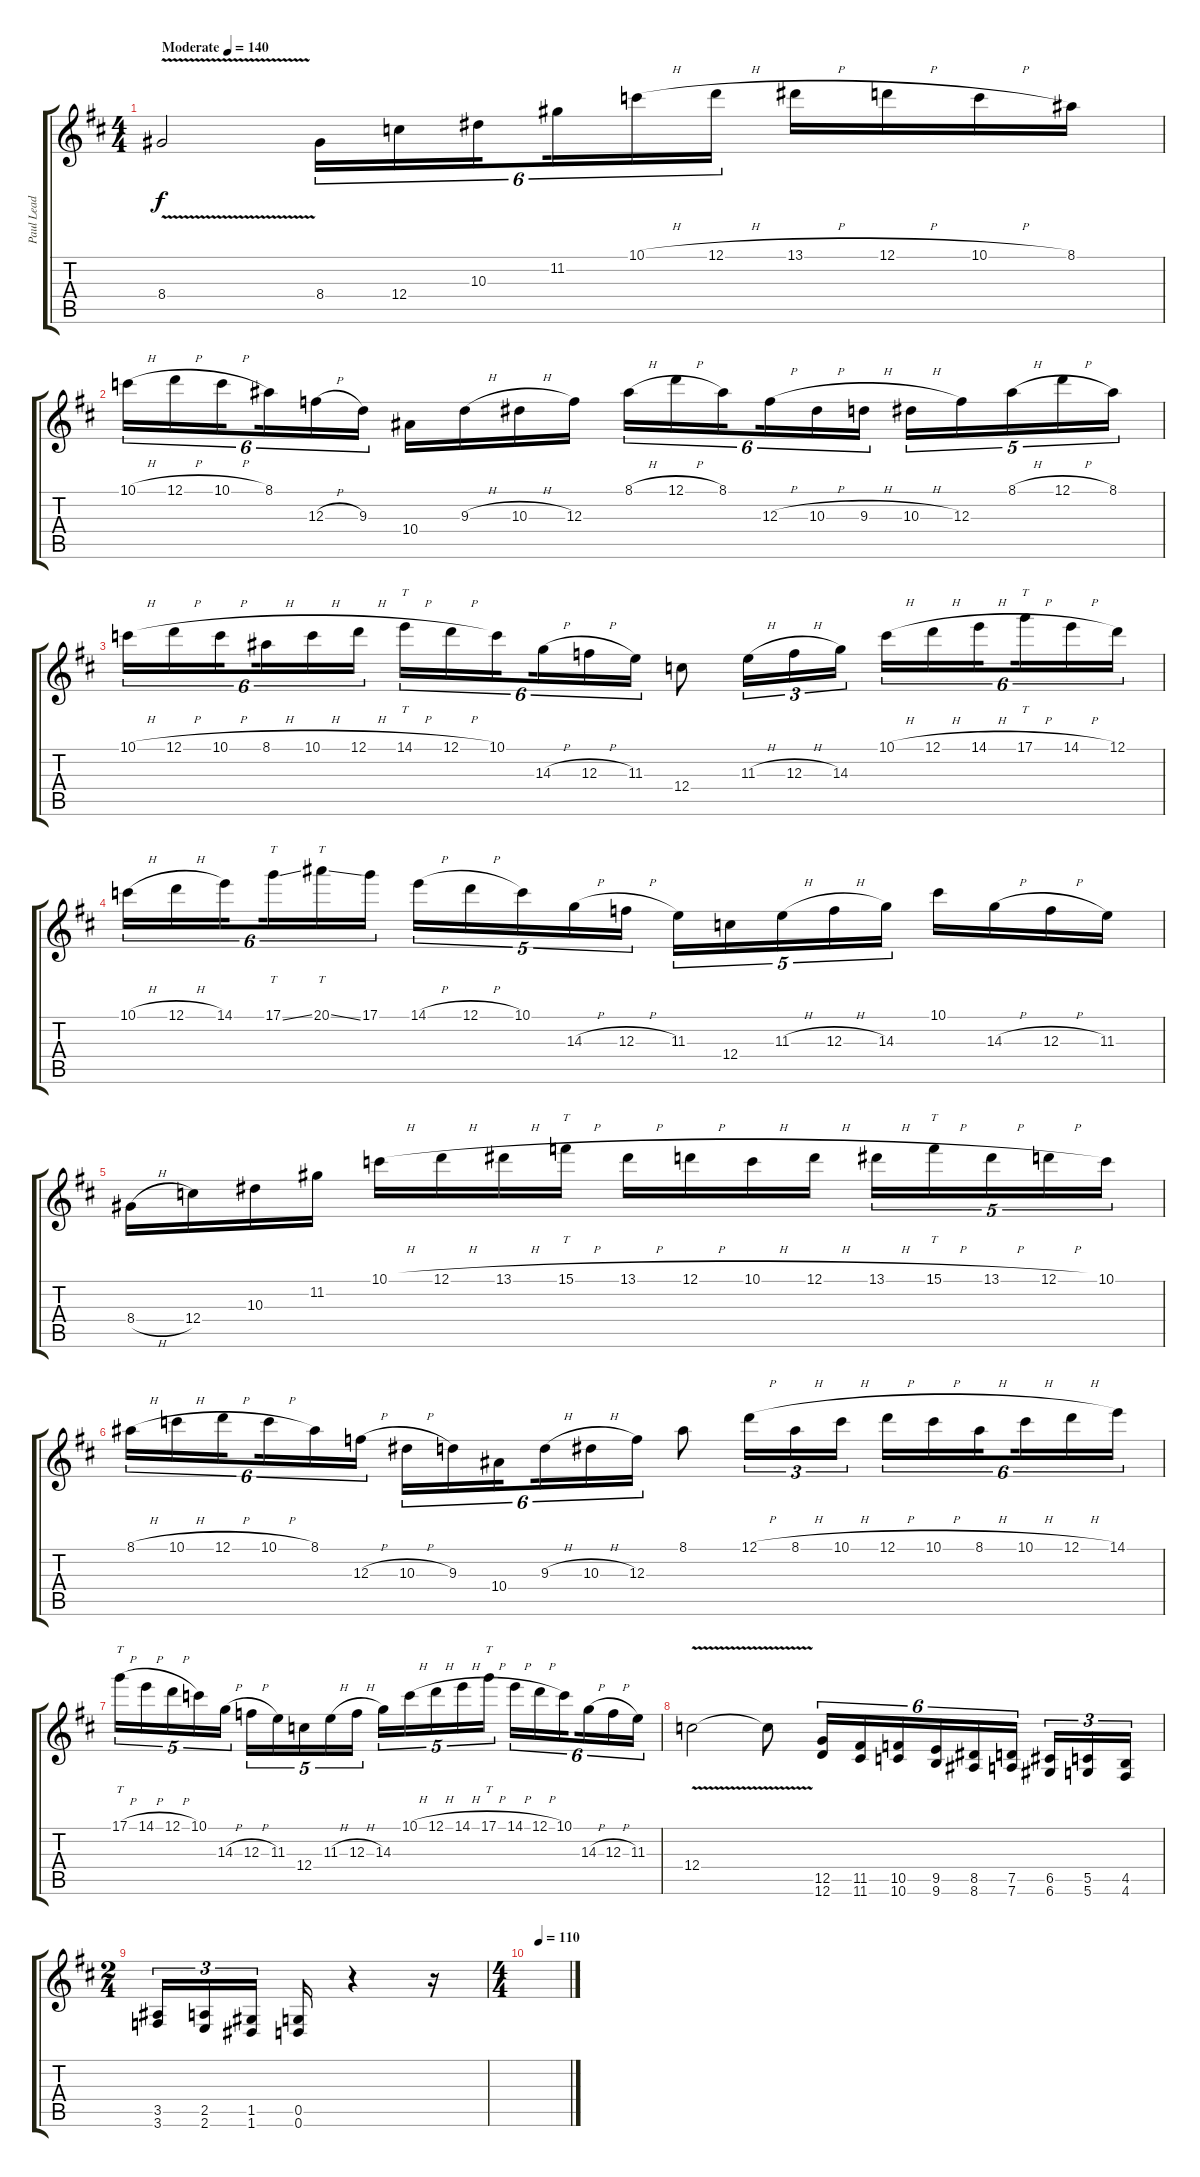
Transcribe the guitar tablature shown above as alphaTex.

\track ("Paul Lead" "Paul Lead") {instrument overdrivenguitar}
\staff {score tabs}
\tuning (D4 A3 F3 C3 G2 D2) {hide}
\ts (4 4)
\tempo (140 "Moderate")
\clef g2
\ks d
8.4{v}.2{dy f instrument overdrivenguitar} 8.4.16{tu (6 4)} 12.4.16{tu (6 4)} 10.3.16{tu (6 4) beam splitsecondary} 11.2.16{tu (6 4)} 10.1{h}.16{tu (6 4)} 12.1{h}.16{tu (6 4)} 13.1{h}.16 12.1{h}.16 10.1{h}.16 8.1.16 |
10.1{h}.16{tu (6 4)} 12.1{h}.16{tu (6 4)} 10.1{h}.16{tu (6 4) beam splitsecondary} 8.1.16{tu (6 4)} 12.3{h}.16{tu (6 4)} 9.3.16{tu (6 4)} 10.4.16 9.3{h}.16 10.3{h}.16 12.3.16 8.1{h}.16{tu (6 4)} 12.1{h}.16{tu (6 4)} 8.1.16{tu (6 4) beam splitsecondary} 12.3{h}.16{tu (6 4)} 10.3{h}.16{tu (6 4)} 9.3{h}.16{tu (6 4)} 10.3{h}.16{tu (5 4)} 12.3.16{tu (5 4)} 8.1{h}.16{tu (5 4)} 12.1{h}.16{tu (5 4)} 8.1.16{tu (5 4)} |
10.1{h}.16{tu (6 4)} 12.1{h}.16{tu (6 4)} 10.1{h}.16{tu (6 4) beam splitsecondary} 8.1{h}.16{tu (6 4)} 10.1{h}.16{tu (6 4)} 12.1{h}.16{tu (6 4)} 14.1{h}.16{tt tu (6 4)} 12.1{h}.16{tu (6 4)} 10.1.16{tu (6 4) beam splitsecondary} 14.3{h}.16{tu (6 4)} 12.3{h}.16{tu (6 4)} 11.3.16{tu (6 4)} 12.4.8 11.3{h}.16{tu (3 2)} 12.3{h}.16{tu (3 2)} 14.3.16{tu (3 2)} 10.1{h}.16{tu (6 4)} 12.1{h}.16{tu (6 4)} 14.1{h}.16{tu (6 4) beam splitsecondary} 17.1{h}.16{tt tu (6 4)} 14.1{h}.16{tu (6 4)} 12.1.16{tu (6 4)} |
10.1{h}.16{tu (6 4)} 12.1{h}.16{tu (6 4)} 14.1.16{tu (6 4) beam splitsecondary} 17.1{ss}.16{tt tu (6 4)} 20.1{ss}.16{tt tu (6 4)} 17.1.16{tu (6 4)} 14.1{h}.16{tu (5 4)} 12.1{h}.16{tu (5 4)} 10.1.16{tu (5 4)} 14.3{h}.16{tu (5 4)} 12.3{h}.16{tu (5 4)} 11.3.16{tu (5 4)} 12.4.16{tu (5 4)} 11.3{h}.16{tu (5 4)} 12.3{h}.16{tu (5 4)} 14.3.16{tu (5 4)} 10.1.16 14.3{h}.16 12.3{h}.16 11.3.16 |
8.4{h}.16 12.4.16 10.3.16 11.2.16 10.1{h}.16 12.1{h}.16 13.1{h}.16 15.1{h}.16{tt} 13.1{h}.16 12.1{h}.16 10.1{h}.16 12.1{h}.16 13.1{h}.16{tu (5 4)} 15.1{h}.16{tt tu (5 4)} 13.1{h}.16{tu (5 4)} 12.1{h}.16{tu (5 4)} 10.1.16{tu (5 4)} |
8.1{h}.16{tu (6 4)} 10.1{h}.16{tu (6 4)} 12.1{h}.16{tu (6 4) beam splitsecondary} 10.1{h}.16{tu (6 4)} 8.1.16{tu (6 4)} 12.3{h}.16{tu (6 4)} 10.3{h}.16{tu (6 4)} 9.3.16{tu (6 4)} 10.4.16{tu (6 4) beam splitsecondary} 9.3{h}.16{tu (6 4)} 10.3{h}.16{tu (6 4)} 12.3.16{tu (6 4)} 8.1.8 12.1{h}.16{tu (3 2)} 8.1{h}.16{tu (3 2)} 10.1{h}.16{tu (3 2)} 12.1{h}.16{tu (6 4)} 10.1{h}.16{tu (6 4)} 8.1{h}.16{tu (6 4) beam splitsecondary} 10.1{h}.16{tu (6 4)} 12.1{h}.16{tu (6 4)} 14.1.16{tu (6 4)} |
17.1{h}.16{tt tu (5 4)} 14.1{h}.16{tu (5 4)} 12.1{h}.16{tu (5 4)} 10.1.16{tu (5 4)} 14.3{h}.16{tu (5 4)} 12.3{h}.16{tu (5 4)} 11.3.16{tu (5 4)} 12.4.16{tu (5 4)} 11.3{h}.16{tu (5 4)} 12.3{h}.16{tu (5 4)} 14.3.16{tu (5 4)} 10.1{h}.16{tu (5 4)} 12.1{h}.16{tu (5 4)} 14.1{h}.16{tu (5 4)} 17.1{h}.16{tt tu (5 4)} 14.1{h}.16{tu (6 4)} 12.1{h}.16{tu (6 4)} 10.1.16{tu (6 4) beam splitsecondary} 14.3{h}.16{tu (6 4)} 12.3{h}.16{tu (6 4)} 11.3.16{tu (6 4)} |
12.4{v}.2 12.4{t}.8 (12.5 12.6).16{tu (6 4) instrument guitarfretnoise} (11.5 11.6).16{tu (6 4)} (10.5 10.6).16{tu (6 4)} (9.5 9.6).16{tu (6 4)} (8.5 8.6).16{tu (6 4)} (7.5 7.6).16{tu (6 4) beam splitsecondary} (6.5 6.6).16{tu (3 2)} (5.5 5.6).16{tu (3 2)} (4.5 4.6).16{tu (3 2)} |
\ts (2 4)
(3.5 3.6).16{tu (3 2)} (2.5 2.6).16{tu (3 2)} (1.5 1.6).16{tu (3 2) beam splitsecondary} (0.5 0.6).16 r.4 r.16 |
\ts (4 4)
\tempo (110 0.25)
